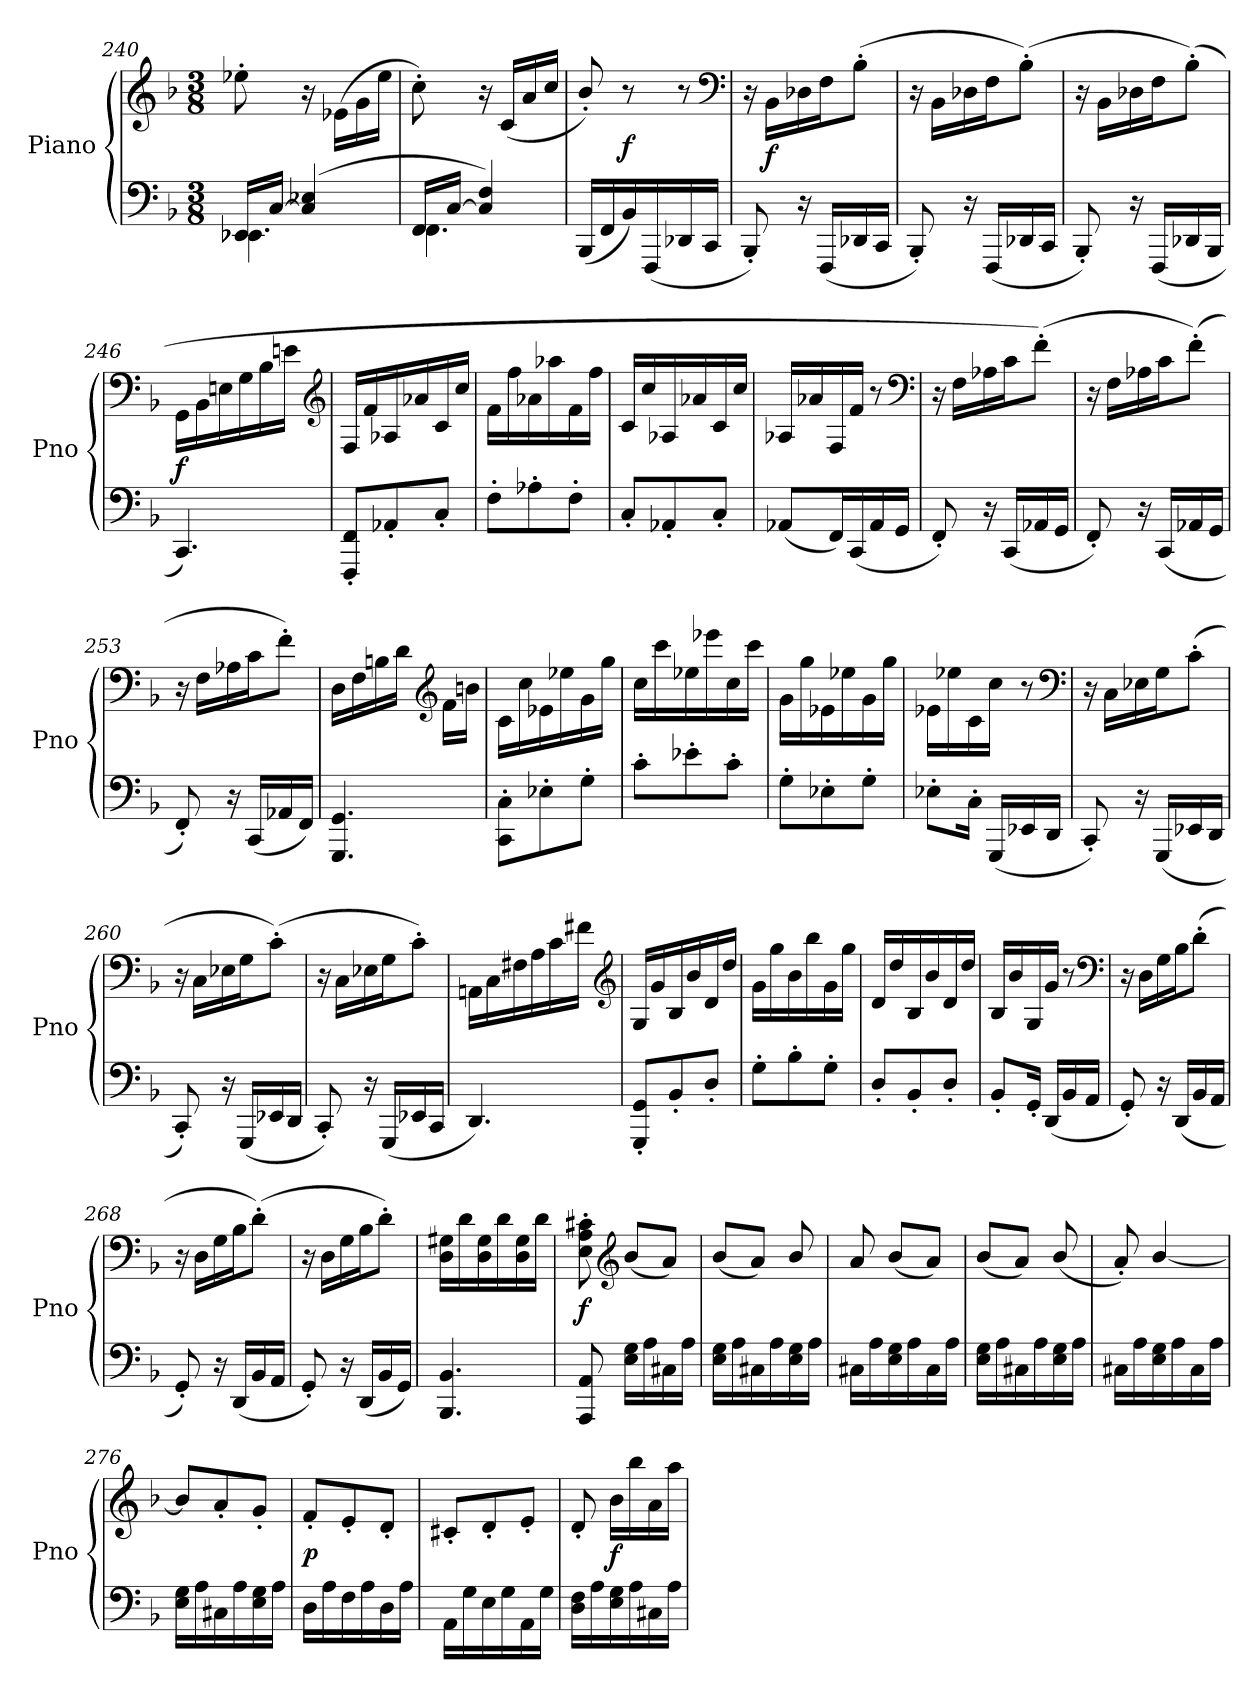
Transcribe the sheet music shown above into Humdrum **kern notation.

**kern	**kern	**dynam
*part1	*part1	*part1
*staff2	*staff1	*staff1/2
*I"Piano	*	*
*I'Pno	*	*
*clefF4	*clefG2	*
*k[b-]	*k[b-]	*
*d:	*d:	*
*M3/8	*M3/8	*
=240	=240	=240
*^	*	*
16EE-X/LL	4.EE-X\	8ee-X'\	.
[16C/JJ	.	.	.
(4C]/ 4E-X/	.	16r	.
.	.	(16e-X\LL	.
.	.	16g\	.
.	.	16ee-\JJ	.
=241	=241	=241	=241
16FF/LL	4.FF\	8cc'\)	.
[16C/JJ	.	.	.
4C]/ 4F/)	.	16r	.
.	.	(16c/LL	.
.	.	16a/	.
.	.	16cc/JJ	.
*v	*v	*	*
=242	=242	=242
(16BBB-/LL	8b-'/)	.
16FF/	.	.
16BB-/)	8r	f
(16FFF/	.	.
16DD-X/	8r	.
16CC/JJ	.	.
*	*clefF4	*
=243	=243	=243
8BBB-'/)	16r	.
.	16BB-\LL	f
16r	16D-X\	.
(16FFF/LL	16F\J	.
16DD-X/	(8B-'\J	.
16CC/JJ	.	.
=244	=244	=244
8BBB-'/)	16r	.
.	16BB-\LL	.
16r	16D-X\	.
(16FFF/LL	16F\J	.
16DD-X/	(8B-'\J)	.
16CC/JJ	.	.
=245	=245	=245
8BBB-'/)	16r	.
.	16BB-\LL	.
16r	16D-X\	.
(16FFF/LL	16F\J	.
16DD-X/	(8B-'\J)	.
16BBB-/JJ	.	.
=246	=246	=246
4.CC/)	16GG\LL	f
.	16BB-\	.
.	16En\	.
.	16G\	.
.	16B-\	.
.	16en\JJ	.
*	*clefG2	*
=247	=247	=247
8FFF'/ 8FF'/L	16F/LL	.
.	16f/	.
8AA-X'/	16A-X/	.
.	16a-X/	.
8C'/J	16c/	.
.	16cc/JJ	.
=248	=248	=248
8F'\L	16f\LL	.
.	16ff\	.
8A-X'\	16a-X\	.
.	16aa-X\	.
8F'\J	16f\	.
.	16ff\JJ	.
=249	=249	=249
8C'/L	16c/LL	.
.	16cc/	.
8AA-X'/	16A-X/	.
.	16a-X/	.
8C'/J	16c/	.
.	16cc/JJ	.
=250	=250	=250
(8AA-X/L	16A-X/LL	.
.	16a-X/	.
16FF/L)	16F/	.
(16CC/	16f/JJ	.
16AA-/	8r	.
16GG/JJ	.	.
*	*clefF4	*
=251	=251	=251
8FF'/)	16r	.
.	16F\LL	.
16r	16A-X\	.
(16CC/LL	16c\J	.
16AA-X/	(8f'\J)	.
16GG/JJ	.	.
=252	=252	=252
8FF'/)	16r	.
.	16F\LL	.
16r	16A-X\	.
(16CC/LL	16c\J	.
16AA-X/	(8f'\J)	.
16GG/JJ	.	.
=253	=253	=253
8FF'/)	16r	.
.	16F\LL	.
16r	16A-X\	.
(16CC/LL	16c\J	.
16AA-X/	8f'\J)	.
16FF/JJ)	.	.
=254	=254	=254
4.GGG/ 4.GG/	16D\LL	.
.	16F\	.
.	16Bn\	.
.	16d\JJ	.
*	*clefG2	*
.	16f\LL	.
.	16bn\JJ	.
=255	=255	=255
8CC'\ 8C'\L	16c\LL	.
.	16cc\	.
8E-X'\	16e-X\	.
.	16ee-X\	.
8G'\J	16g\	.
.	16gg\JJ	.
=256	=256	=256
8c'\L	16cc\LL	.
.	16ccc\	.
8e-X'\	16ee-X\	.
.	16eee-X\	.
8c'\J	16cc\	.
.	16ccc\JJ	.
=257	=257	=257
8G'\L	16g\LL	.
.	16gg\	.
8E-X'\	16e-X\	.
.	16ee-X\	.
8G'\J	16g\	.
.	16gg\JJ	.
=258	=258	=258
8E-X'\L	16e-X\LL	.
.	16ee-X\	.
16C'\Jk	16c\	.
(16GGG/LL	16cc\JJ	.
16EE-X/	8r	.
16DD/JJ	.	.
*	*clefF4	*
=259	=259	=259
8CC'/)	16r	.
.	16C\LL	.
16r	16E-X\	.
(16GGG/LL	16G\J	.
16EE-X/	(8c'\J	.
16DD/JJ	.	.
=260	=260	=260
8CC'/)	16r	.
.	16C\LL	.
16r	16E-X\	.
(16GGG/LL	16G\J	.
16EE-X/	(8c'\J)	.
16DD/JJ	.	.
=261	=261	=261
8CC'/)	16r	.
.	16C\LL	.
16r	16E-X\	.
(16GGG/LL	16G\J	.
16EE-X/	8c'\J)	.
16CC/JJ	.	.
=262	=262	=262
4.DD/)	16AAn\LL	.
.	16C\	.
.	16F#X\	.
.	16A\	.
.	16c\	.
.	16f#X\JJ	.
*	*clefG2	*
=263	=263	=263
8GGG'/ 8GG'/L	16G/LL	.
.	16g/	.
8BB-'/	16B-/	.
.	16b-/	.
8D'/J	16d/	.
.	16dd/JJ	.
=264	=264	=264
8G'\L	16g\LL	.
.	16gg\	.
8B-'\	16b-\	.
.	16bb-\	.
8G'\J	16g\	.
.	16gg\JJ	.
=265	=265	=265
8D'/L	16d/LL	.
.	16dd/	.
8BB-'/	16B-/	.
.	16b-/	.
8D'/J	16d/	.
.	16dd/JJ	.
=266	=266	=266
8BB-'/L	16B-/LL	.
.	16b-/	.
16GG'/Jk	16G/	.
(16DD/LL	16g/JJ	.
16BB-/	8r	.
16AA/JJ	.	.
*	*clefF4	*
=267	=267	=267
8GG'/)	16r	.
.	16D\LL	.
16r	16G\	.
(16DD/LL	16B-\J	.
16BB-/	(8d'\J	.
16AA/JJ	.	.
=268	=268	=268
8GG'/)	16r	.
.	16D\LL	.
16r	16G\	.
(16DD/LL	16B-\J	.
16BB-/	(8d'\J)	.
16AA/JJ	.	.
=269	=269	=269
8GG'/)	16r	.
.	16D\LL	.
16r	16G\	.
(16DD/LL	16B-\J	.
16BB-/	8d'\J)	.
16GG/JJ)	.	.
=270	=270	=270
4.BBB-/ 4.BB-/	16D\ 16G#X\LL	.
.	16d\	.
.	16D\ 16G#\	.
.	16d\	.
.	16D\ 16G#\	.
.	16d\JJ	.
=271	=271	=271
8AAA/ 8AA/	8E'\ 8A'\ 8c#X'\	f
*	*clefG2	*
16E\ 16G\LL	(8b-/L	.
16A\	.	.
16C#X\	8a/J)	.
16A\JJ	.	.
=272	=272	=272
16E\ 16G\LL	(8b-/L	.
16A\	.	.
16C#X\	8a/J)	.
16A\	.	.
16E\ 16G\	8b-/	.
16A\JJ	.	.
=273	=273	=273
16C#X\LL	8a/	.
16A\	.	.
16E\ 16G\	(8b-/L	.
16A\	.	.
16C#\	8a/J)	.
16A\JJ	.	.
=274	=274	=274
16E\ 16G\LL	(8b-/L	.
16A\	.	.
16C#X\	8a/J)	.
16A\	.	.
16E\ 16G\	(8b-/	.
16A\JJ	.	.
=275	=275	=275
16C#X\LL	8a'/)	.
16A\	.	.
16E\ 16G\	[4b-/	.
16A\	.	.
16C#\	.	.
16A\JJ	.	.
=276	=276	=276
16E\ 16G\LL	8b-/L]	.
16A\	.	.
16C#X\	8a'/	.
16A\	.	.
16E\ 16G\	8g'/J	.
16A\JJ	.	.
=277	=277	=277
16D\LL	8f'/L	p
16A\	.	.
16F\	8e'/	.
16A\	.	.
16D\	8d'/J	.
16A\JJ	.	.
=278	=278	=278
16AA\LL	8c#X'/L	.
16G\	.	.
16E\	8d'/	.
16G\	.	.
16AA\	8e'/J	.
16G\JJ	.	.
=279	=279	=279
16D\ 16F\LL	8d'/	.
16A\	.	.
16E\ 16G\	16b-\LL	f
16A\	16bb-\	.
16C#X\	16a\	.
16A\JJ	16aa\JJ	.
=	=	=
*-	*-	*-
